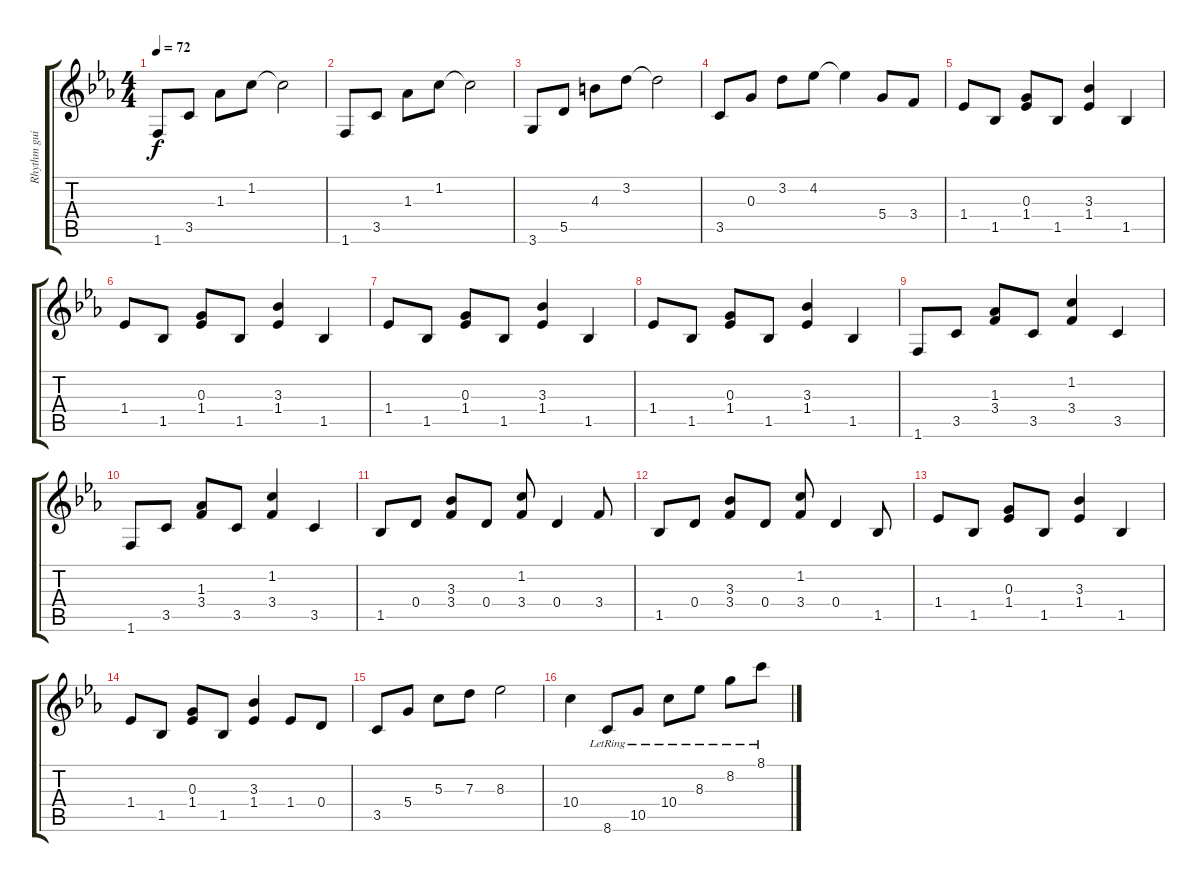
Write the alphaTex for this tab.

\track ("Rhythm guitar" "Rhythm gui") {instrument acousticguitarsteel}
\staff {score tabs}
\tuning (E4 B3 G3 D3 A2 E2) {hide}
\ts (4 4)
\tempo 72
\clef g2
\ks cminor
1.6.8{dy f} 3.5.8 1.3.8 1.2.8 1.2{t}.2 |
1.6.8 3.5.8 1.3.8 1.2.8 1.2{t}.2 |
3.6.8 5.5.8 4.3.8 3.2.8 3.2{t}.2 |
3.5.8 0.3.8 3.2.8 4.2.8 4.2{t}.4 5.4.8 3.4.8 |
1.4.8 1.5.8 (0.3 1.4).8 1.5.8 (3.3 1.4).4 1.5.4 |
1.4.8 1.5.8 (0.3 1.4).8 1.5.8 (3.3 1.4).4 1.5.4 |
1.4.8 1.5.8 (0.3 1.4).8 1.5.8 (3.3 1.4).4 1.5.4 |
1.4.8 1.5.8 (0.3 1.4).8 1.5.8 (3.3 1.4).4 1.5.4 |
1.6.8 3.5.8 (1.3 3.4).8 3.5.8 (1.2 3.4).4 3.5.4 |
1.6.8 3.5.8 (1.3 3.4).8 3.5.8 (1.2 3.4).4 3.5.4 |
1.5.8 0.4.8 (3.3 3.4).8 0.4.8 (1.2 3.4).8 0.4.4 3.4.8 |
1.5.8 0.4.8 (3.3 3.4).8 0.4.8 (1.2 3.4).8 0.4.4 1.5.8 |
1.4.8 1.5.8 (0.3 1.4).8 1.5.8 (3.3 1.4).4 1.5.4 |
1.4.8 1.5.8 (0.3 1.4).8 1.5.8 (3.3 1.4).4 1.4.8 0.4.8 |
3.5.8 5.4.8 5.3.8 7.3.8 8.3.2 |
10.4.4 8.6{lr}.8 10.5{lr}.8 10.4{lr}.8 8.3{lr}.8 8.2{lr}.8 8.1{lr}.8
